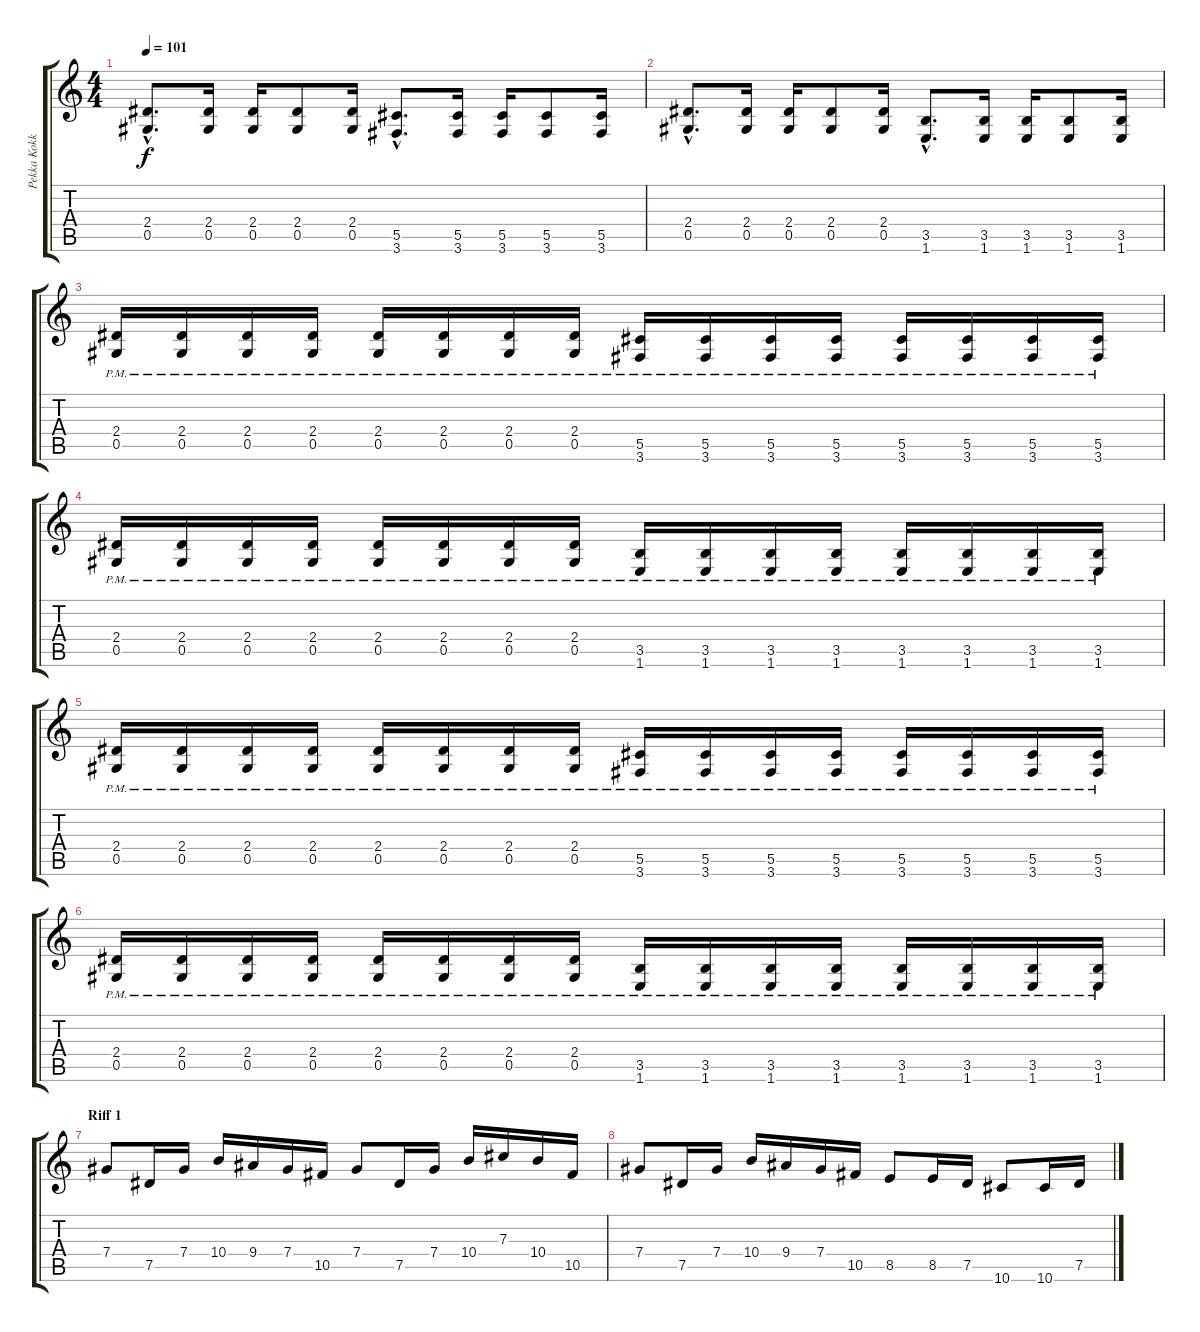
\track ("Pekka Kokko" "Pekka Kokk") {instrument distortionguitar}
\staff {score tabs}
\tuning (Eb4 Bb3 Gb3 Db3 Ab2 Eb2) {hide}
\ts (4 4)
\tempo 101
\clef g2
\ks c
(2.4{hac} 0.5{hac}).8{d dy f} (2.4 0.5).16 (2.4 0.5).16 (2.4 0.5).8 (2.4 0.5).16 (5.5{hac} 3.6{hac}).8{d} (5.5 3.6).16 (5.5 3.6).16 (5.5 3.6).8 (5.5 3.6).16 |
(2.4{hac} 0.5{hac}).8{d} (2.4 0.5).16 (2.4 0.5).16 (2.4 0.5).8 (2.4 0.5).16 (3.5{hac} 1.6{hac}).8{d} (3.5 1.6).16 (3.5 1.6).16 (3.5 1.6).8 (3.5 1.6).16 |
(2.4{pm} 0.5{pm}).16 (2.4{pm} 0.5{pm}).16 (2.4{pm} 0.5{pm}).16 (2.4{pm} 0.5{pm}).16 (2.4{pm} 0.5{pm}).16 (2.4{pm} 0.5{pm}).16 (2.4{pm} 0.5{pm}).16 (2.4{pm} 0.5).16 (5.5{pm} 3.6).16 (5.5 3.6{pm}).16 (5.5 3.6{pm}).16 (5.5 3.6{pm}).16 (5.5{pm} 3.6).16 (5.5 3.6{pm}).16 (5.5 3.6{pm}).16 (5.5 3.6{pm}).16 |
(2.4{pm} 0.5{pm}).16 (2.4{pm} 0.5{pm}).16 (2.4{pm} 0.5{pm}).16 (2.4{pm} 0.5{pm}).16 (2.4{pm} 0.5{pm}).16 (2.4{pm} 0.5{pm}).16 (2.4{pm} 0.5{pm}).16 (2.4{pm} 0.5{pm}).16 (3.5{pm} 1.6{pm}).16 (3.5{pm} 1.6{pm}).16 (3.5{pm} 1.6{pm}).16 (3.5{pm} 1.6{pm}).16 (3.5{pm} 1.6{pm}).16 (3.5{pm} 1.6{pm}).16 (3.5{pm} 1.6{pm}).16 (3.5 1.6{pm}).16 |
(2.4{pm} 0.5{pm}).16 (2.4{pm} 0.5{pm}).16 (2.4{pm} 0.5{pm}).16 (2.4{pm} 0.5{pm}).16 (2.4{pm} 0.5{pm}).16 (2.4{pm} 0.5{pm}).16 (2.4{pm} 0.5{pm}).16 (2.4{pm} 0.5).16 (5.5{pm} 3.6).16 (5.5 3.6{pm}).16 (5.5 3.6{pm}).16 (5.5 3.6{pm}).16 (5.5{pm} 3.6).16 (5.5 3.6{pm}).16 (5.5 3.6{pm}).16 (5.5 3.6{pm}).16 |
(2.4{pm} 0.5{pm}).16 (2.4{pm} 0.5{pm}).16 (2.4{pm} 0.5{pm}).16 (2.4{pm} 0.5{pm}).16 (2.4{pm} 0.5{pm}).16 (2.4{pm} 0.5{pm}).16 (2.4{pm} 0.5{pm}).16 (2.4{pm} 0.5{pm}).16 (3.5{pm} 1.6{pm}).16 (3.5{pm} 1.6{pm}).16 (3.5{pm} 1.6{pm}).16 (3.5{pm} 1.6{pm}).16 (3.5{pm} 1.6{pm}).16 (3.5{pm} 1.6{pm}).16 (3.5{pm} 1.6{pm}).16 (3.5 1.6{pm}).16 |
\section ("" "Riff 1")
7.4.8 7.5.16 7.4.16 10.4.16 9.4.16 7.4.16 10.5.16 7.4.8 7.5.16 7.4.16 10.4.16 7.3.16 10.4.16 10.5.16 |
7.4.8 7.5.16 7.4.16 10.4.16 9.4.16 7.4.16 10.5.16 8.5.8 8.5.16 7.5.16 10.6.8 10.6.16 7.5.16
